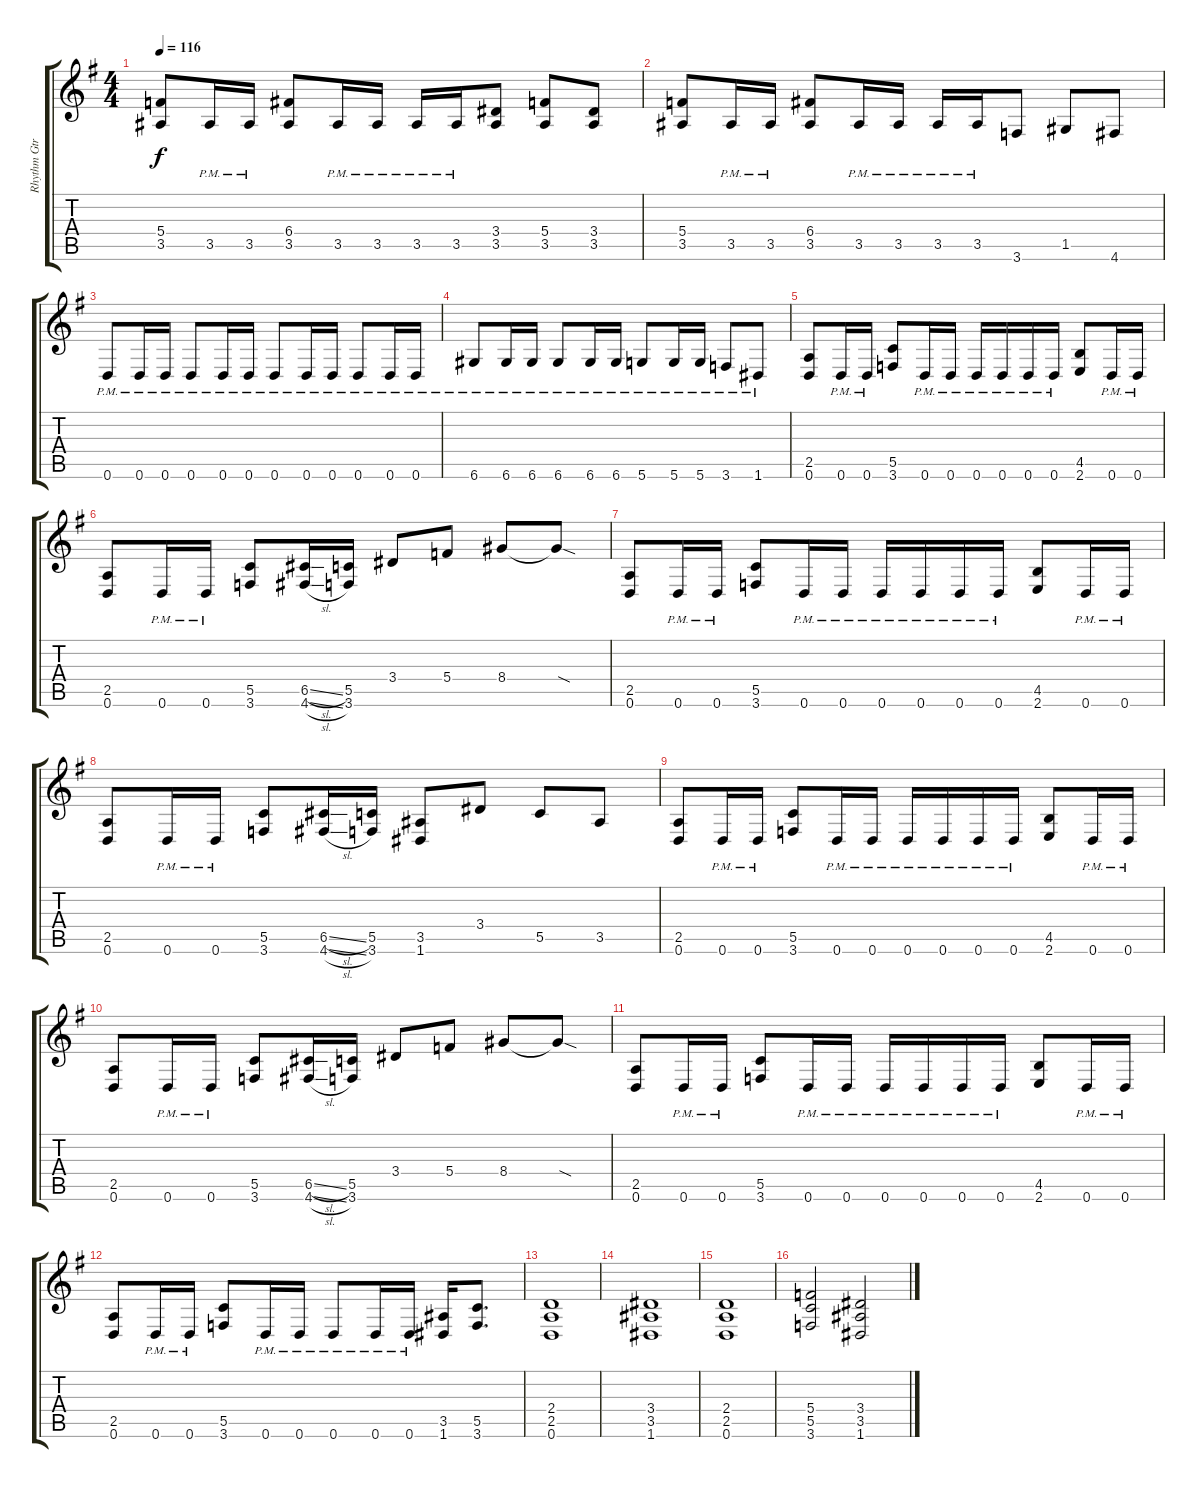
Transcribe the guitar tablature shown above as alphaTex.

\track ("Rhythm Gtr" "Rhythm Gtr") {instrument acousticguitarsteel}
\staff {score tabs}
\tuning (D4 A3 F3 C3 G2 D2) {hide}
\ts (4 4)
\tempo 116
\clef g2
\ks eminor
(5.4 3.5).8{dy f} 3.5{pm}.16 3.5{pm}.16 (6.4 3.5).8 3.5{pm}.16 3.5{pm}.16 3.5{pm}.16 3.5{pm}.16 (3.4 3.5).8 (5.4 3.5).8 (3.4 3.5).8 |
(5.4 3.5).8 3.5{pm}.16 3.5{pm}.16 (6.4 3.5).8 3.5{pm}.16 3.5{pm}.16 3.5{pm}.16 3.5{pm}.16 3.6.8 1.5.8 4.6.8 |
0.6{pm}.8 0.6{pm}.16 0.6{pm}.16 0.6{pm}.8 0.6{pm}.16 0.6{pm}.16 0.6{pm}.8 0.6{pm}.16 0.6{pm}.16 0.6{pm}.8 0.6{pm}.16 0.6{pm}.16 |
6.6{pm}.8 6.6{pm}.16 6.6{pm}.16 6.6{pm}.8 6.6{pm}.16 6.6{pm}.16 5.6{pm}.8 5.6{pm}.16 5.6{pm}.16 3.6{pm}.8 1.6{pm}.8 |
(2.5 0.6).8 0.6{pm}.16 0.6{pm}.16 (5.5 3.6).8 0.6{pm}.16 0.6{pm}.16 0.6{pm}.16 0.6{pm}.16 0.6{pm}.16 0.6{pm}.16 (4.5 2.6).8 0.6{pm}.16 0.6{pm}.16 |
(2.5 0.6).8 0.6{pm}.16 0.6{pm}.16 (5.5 3.6).8 (6.5{sl} 4.6{sl}).16 (5.5 3.6).16 3.4.8 5.4.8 8.4.8 8.4{sod t}.8 |
(2.5 0.6).8 0.6{pm}.16 0.6{pm}.16 (5.5 3.6).8 0.6{pm}.16 0.6{pm}.16 0.6{pm}.16 0.6{pm}.16 0.6{pm}.16 0.6{pm}.16 (4.5 2.6).8 0.6{pm}.16 0.6{pm}.16 |
(2.5 0.6).8 0.6{pm}.16 0.6{pm}.16 (5.5 3.6).8 (6.5{sl} 4.6{sl}).16 (5.5 3.6).16 (3.5 1.6).8 3.4.8 5.5.8 3.5.8 |
(2.5 0.6).8 0.6{pm}.16 0.6{pm}.16 (5.5 3.6).8 0.6{pm}.16 0.6{pm}.16 0.6{pm}.16 0.6{pm}.16 0.6{pm}.16 0.6{pm}.16 (4.5 2.6).8 0.6{pm}.16 0.6{pm}.16 |
(2.5 0.6).8 0.6{pm}.16 0.6{pm}.16 (5.5 3.6).8 (6.5{sl} 4.6{sl}).16 (5.5 3.6).16 3.4.8 5.4.8 8.4.8 8.4{sod t}.8 |
(2.5 0.6).8 0.6{pm}.16 0.6{pm}.16 (5.5 3.6).8 0.6{pm}.16 0.6{pm}.16 0.6{pm}.16 0.6{pm}.16 0.6{pm}.16 0.6{pm}.16 (4.5 2.6).8 0.6{pm}.16 0.6{pm}.16 |
(2.5 0.6).8 0.6{pm}.16 0.6{pm}.16 (5.5 3.6).8 0.6{pm}.16 0.6{pm}.16 0.6{pm}.8 0.6{pm}.16 0.6{pm}.16 (3.5 1.6).16 (5.5 3.6).8{d} |
(2.4 2.5 0.6).1 |
(3.4 3.5 1.6).1 |
(2.4 2.5 0.6).1 |
(5.4 5.5 3.6).2 (3.4 3.5 1.6).2
